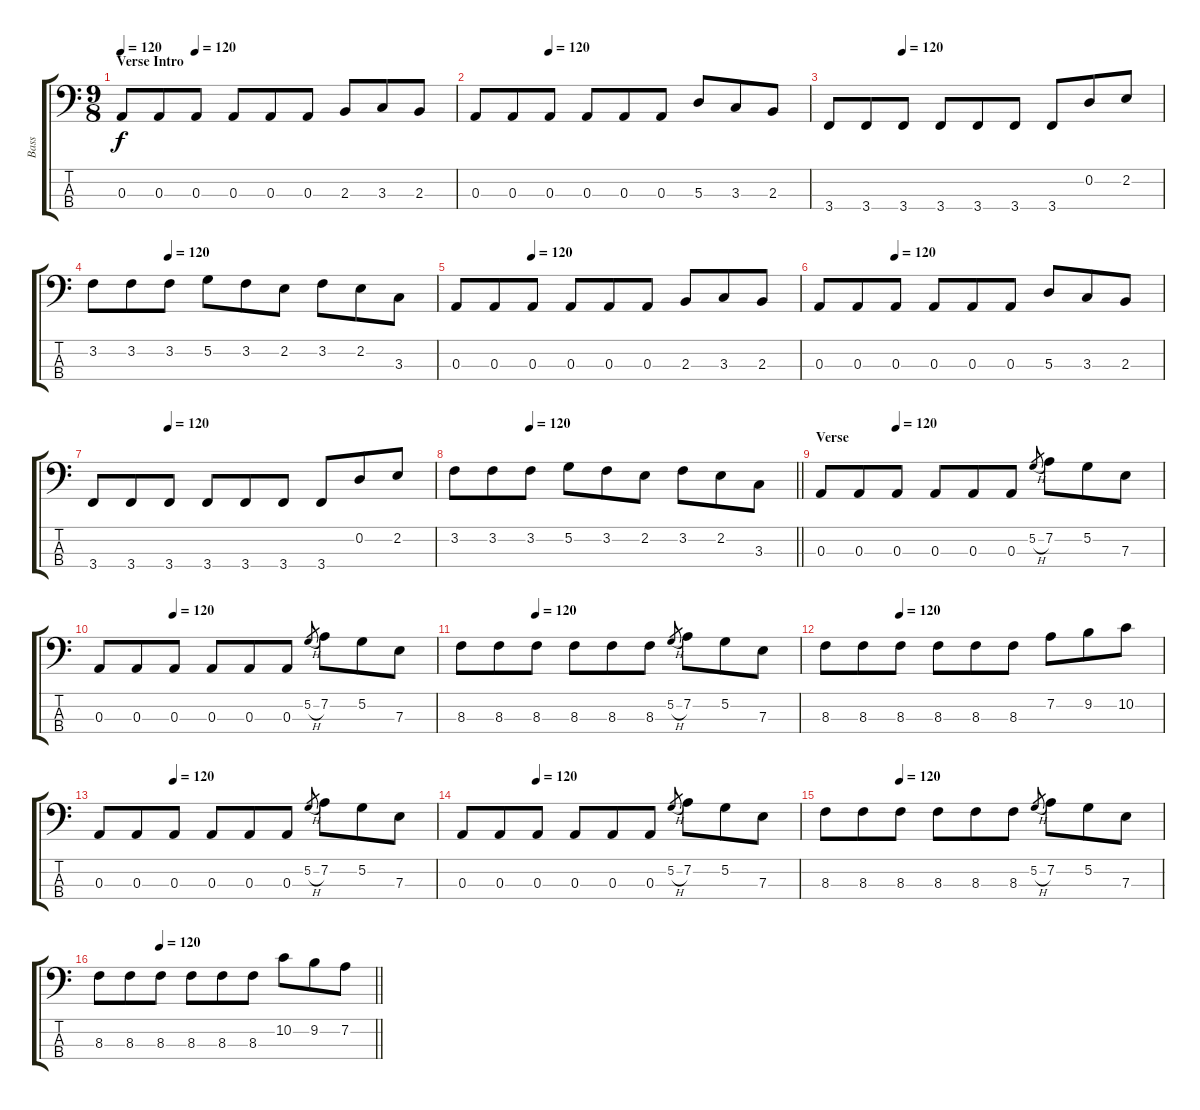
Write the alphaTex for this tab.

\track ("Bass" "Bass") {instrument electricbassfinger}
\staff {score tabs}
\tuning (G2 D2 A1 D1) {hide}
\ts (9 8)
\section ("" "Verse Intro")
\tempo 120
\tempo (120 0.2222222222222222)
\clef f4
\ks c
0.3.8{dy f} 0.3.8 0.3.8 0.3.8 0.3.8 0.3.8 2.3.8 3.3.8 2.3.8 |
\tempo (120 0.2222222222222222)
0.3.8 0.3.8 0.3.8 0.3.8 0.3.8 0.3.8 5.3.8 3.3.8 2.3.8 |
\tempo (120 0.2222222222222222)
3.4.8 3.4.8 3.4.8 3.4.8 3.4.8 3.4.8 3.4.8 0.2.8 2.2.8 |
\tempo (120 0.2222222222222222)
3.2.8 3.2.8 3.2.8 5.2.8 3.2.8 2.2.8 3.2.8 2.2.8 3.3.8 |
\tempo (120 0.2222222222222222)
0.3.8 0.3.8 0.3.8 0.3.8 0.3.8 0.3.8 2.3.8 3.3.8 2.3.8 |
\tempo (120 0.2222222222222222)
0.3.8 0.3.8 0.3.8 0.3.8 0.3.8 0.3.8 5.3.8 3.3.8 2.3.8 |
\tempo (120 0.2222222222222222)
3.4.8 3.4.8 3.4.8 3.4.8 3.4.8 3.4.8 3.4.8 0.2.8 2.2.8 |
\tempo (120 0.2222222222222222)
\barLineRight lightlight
3.2.8 3.2.8 3.2.8 5.2.8 3.2.8 2.2.8 3.2.8 2.2.8 3.3.8 |
\section ("" "Verse")
\tempo (120 0.2222222222222222)
0.3.8 0.3.8 0.3.8 0.3.8 0.3.8 0.3.8 5.2{h}.8{gr} 7.2.8 5.2.8 7.3.8 |
\tempo (120 0.2222222222222222)
0.3.8 0.3.8 0.3.8 0.3.8 0.3.8 0.3.8 5.2{h}.8{gr} 7.2.8 5.2.8 7.3.8 |
\tempo (120 0.2222222222222222)
8.3.8 8.3.8 8.3.8 8.3.8 8.3.8 8.3.8 5.2{h}.8{gr} 7.2.8 5.2.8 7.3.8 |
\tempo (120 0.2222222222222222)
8.3.8 8.3.8 8.3.8 8.3.8 8.3.8 8.3.8 7.2.8 9.2.8 10.2.8 |
\tempo (120 0.2222222222222222)
0.3.8 0.3.8 0.3.8 0.3.8 0.3.8 0.3.8 5.2{h}.8{gr} 7.2.8 5.2.8 7.3.8 |
\tempo (120 0.2222222222222222)
0.3.8 0.3.8 0.3.8 0.3.8 0.3.8 0.3.8 5.2{h}.8{gr} 7.2.8 5.2.8 7.3.8 |
\tempo (120 0.2222222222222222)
8.3.8 8.3.8 8.3.8 8.3.8 8.3.8 8.3.8 5.2{h}.8{gr} 7.2.8 5.2.8 7.3.8 |
\tempo (120 0.2222222222222222)
\barLineRight lightlight
8.3.8 8.3.8 8.3.8 8.3.8 8.3.8 8.3.8 10.2.8 9.2.8 7.2.8
